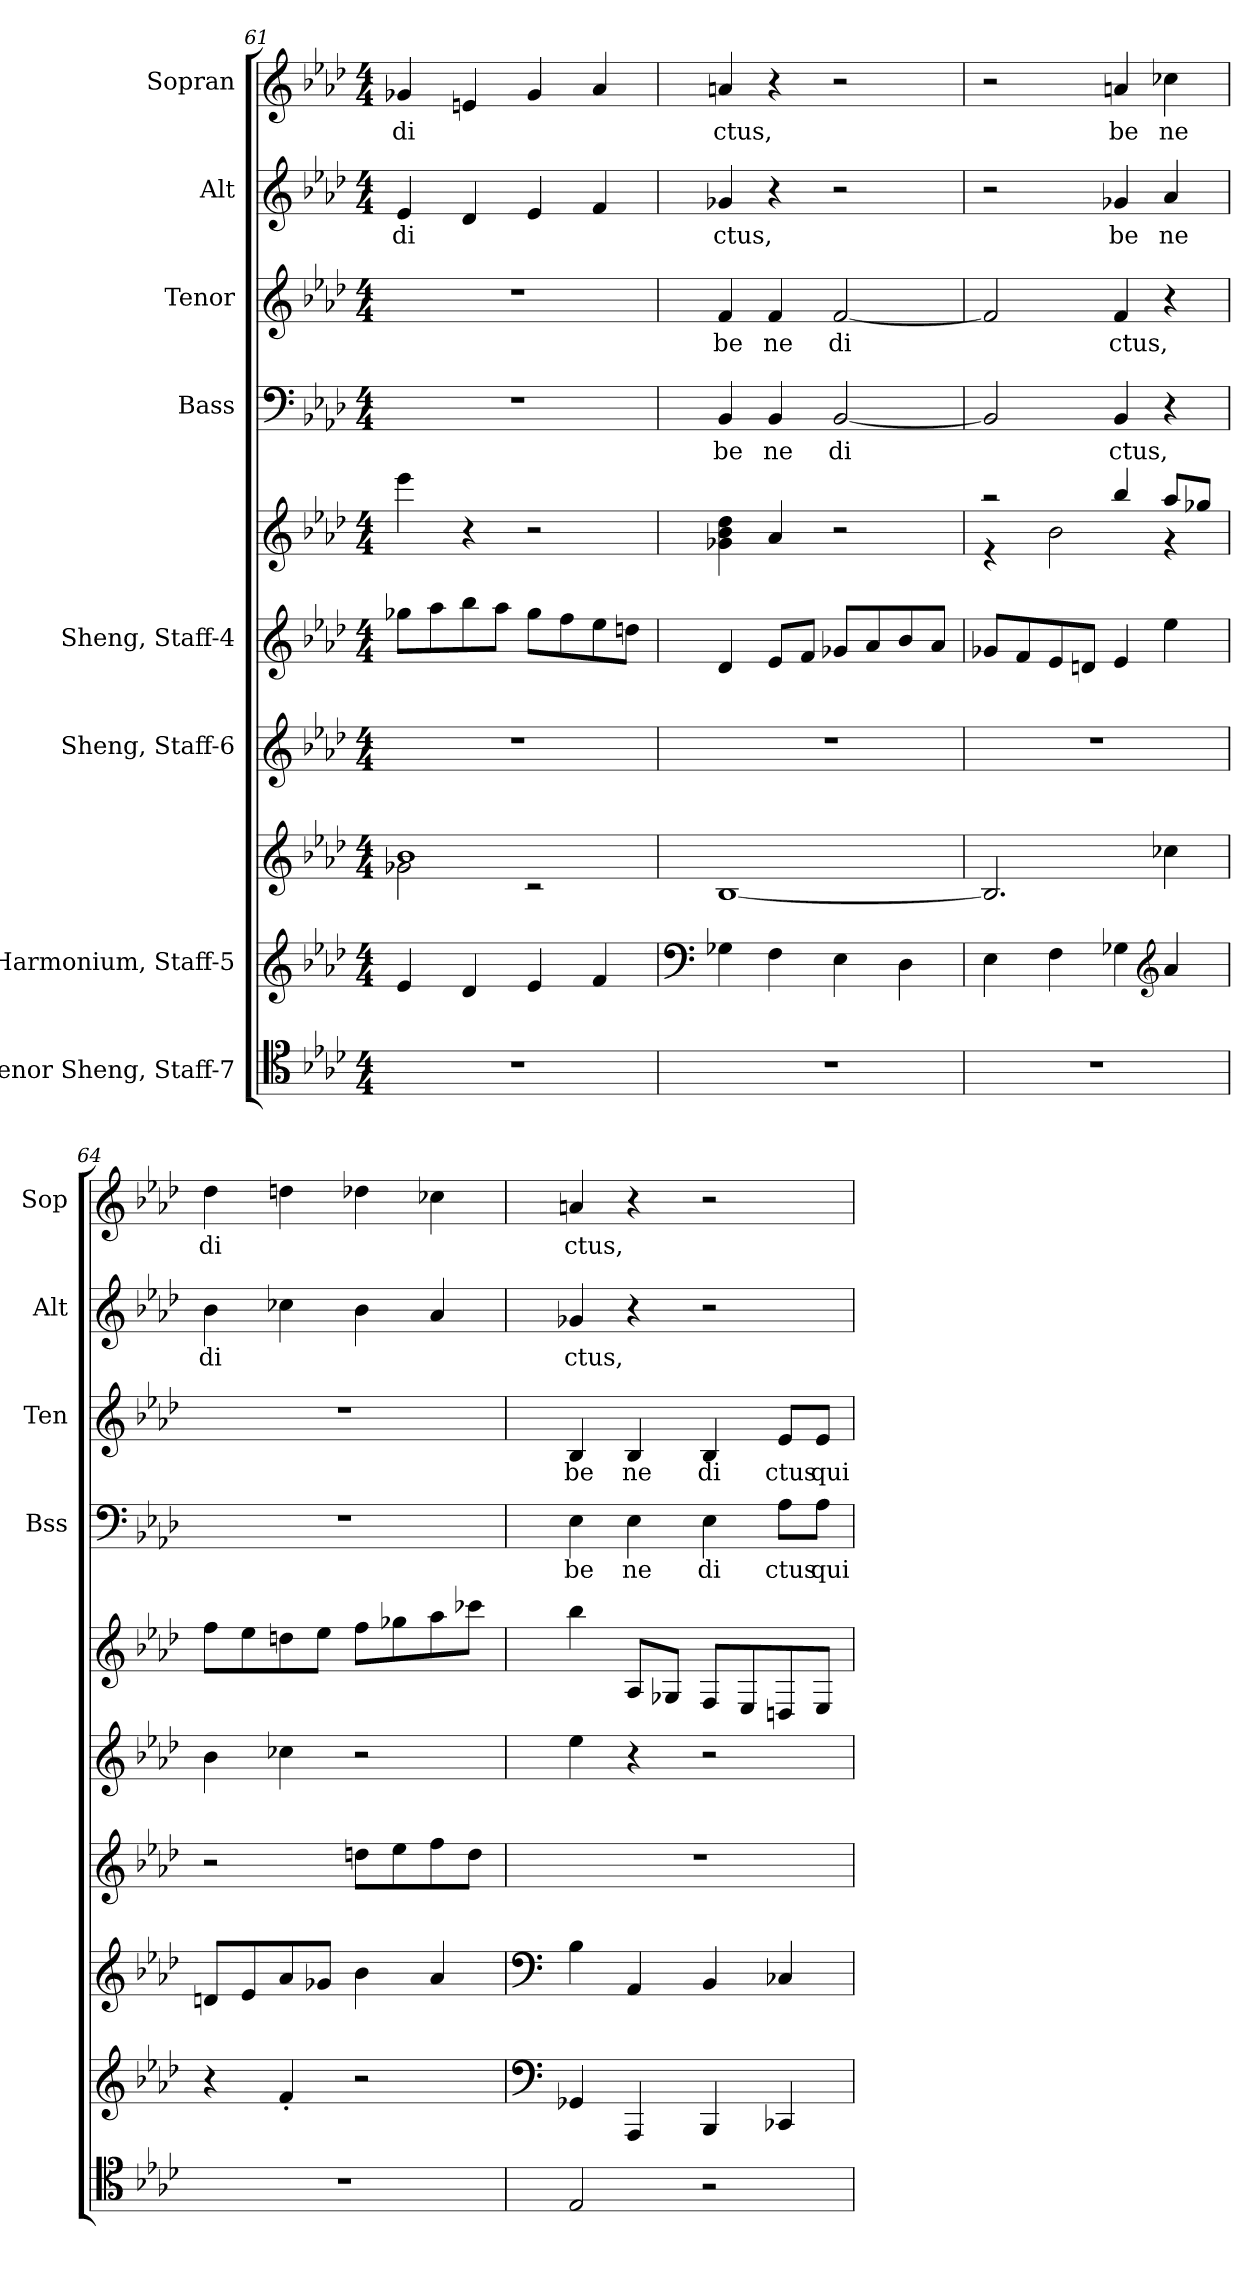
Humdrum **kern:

**kern	**kern	**kern	**kern	**kern	**kern	**kern	**text	**kern	**text	**kern	**text	**kern	**text
*part8	*part7	*part7	*part6	*part5	*part5	*part4	*part4	*part3	*part3	*part2	*part2	*part1	*part1
*staff10	*staff9	*staff8	*staff7	*staff6	*staff5	*staff4	*staff4	*staff3	*staff3	*staff2	*staff2	*staff1	*staff1
*I"Tenor Sheng, Staff-7	*I"Harmonium, Staff-5	*	*I"Sheng, Staff-6	*I"Sheng, Staff-4	*	*I"Bass	*	*I"Tenor	*	*I"Alt	*	*I"Sopran	*
*	*	*	*	*	*	*I'Bss	*	*I'Ten	*	*I'Alt	*	*I'Sop	*
*clefC4	*clefG2	*clefG2	*clefG2	*clefG2	*clefG2	*clefF4	*	*clefG2	*	*clefG2	*	*clefG2	*
*	*	*	*	*	*	*	*	*ITrd4c7	*	*	*	*ITrd2c3	*
*k[b-e-a-d-]	*k[b-e-a-d-]	*k[b-e-a-d-]	*k[b-e-a-d-]	*k[b-e-a-d-]	*k[b-e-a-d-]	*k[b-e-a-d-]	*	*k[b-e-a-d-g-]	*	*k[b-e-a-d-]	*	*k[b-]	*
*M4/4	*M4/4	*M4/4	*M4/4	*M4/4	*M4/4	*M4/4	*	*M4/4	*	*M4/4	*	*M4/4	*
=61	=61	=61	=61	=61	=61	=61	=61	=61	=61	=61	=61	=61	=61
*	*	*^	*	*	*	*	*	*	*	*	*	*	*
1r	4e-/	1b-	2g-X\	1r	8gg-X\L	4eee-\	1r	.	1r	.	4e-/	di	4e-X/	di
.	.	.	.	.	8aa-\	.	.	.	.	.	.	.	.	.
.	4d-/	.	.	.	8bb-\	4r	.	.	.	.	4d-/	.	4c#X/	.
.	.	.	.	.	8aa-\J	.	.	.	.	.	.	.	.	.
.	4e-/	.	2r	.	8gg-\L	2r	.	.	.	.	4e-/	.	4e-/	.
.	.	.	.	.	8ff\	.	.	.	.	.	.	.	.	.
.	4f/	.	.	.	8ee-\	.	.	.	.	.	4f/	.	4f/	.
.	.	.	.	.	8ddn\J	.	.	.	.	.	.	.	.	.
*	*	*v	*v	*	*	*	*	*	*	*	*	*	*	*
=62	=62	=62	=62	=62	=62	=62	=62	=62	=62	=62	=62	=62	=62
*	*clefF4	*	*	*	*	*	*	*	*	*	*	*	*
1r	4G-X\	[1B-	1r	4d-/	4g-X\ 4b-\ 4dd-\	4BB-/	be	4B-/	be	4g-X/	ctus,	4f#X/	ctus,
.	4F\	.	.	8e-/L	4a-/	4BB-/	ne	4B-/	ne	4r	.	4r	.
.	.	.	.	8f/J	.	.	.	.	.	.	.	.	.
.	4E-\	.	.	8g-X/L	2r	[2BB-/	di	[2B-/	di	2r	.	2r	.
.	.	.	.	8a-/	.	.	.	.	.	.	.	.	.
.	4D-\	.	.	8b-/	.	.	.	.	.	.	.	.	.
.	.	.	.	8a-/J	.	.	.	.	.	.	.	.	.
!!LO:PB:g=z
=63	=63	=63	=63	=63	=63	=63	=63	=63	=63	=63	=63	=63	=63
*	*	*	*	*	*^	*	*	*	*	*	*	*	*
1r	4E-\	2.B-/]	1r	8g-X/L	2r	4r	2BB-/]	.	2B-/]	.	2r	.	2r	.
.	.	.	.	8f/	.	.	.	.	.	.	.	.	.	.
.	4F\	.	.	8e-/	.	2b-\	.	.	.	.	.	.	.	.
.	.	.	.	8dn/J	.	.	.	.	.	.	.	.	.	.
.	4G-X\	.	.	4e-/	4bb-/	.	4BB-/	ctus,	4B-/	ctus,	4g-X/	be	4f#X/	be
*	*clefG2	*	*	*	*	*	*	*	*	*	*	*	*	*
.	4a-/	4cc-X\	.	4ee-\	8aa-/L	4r	4r	.	4r	.	4a-/	ne	4a-X\	ne
.	.	.	.	.	8gg-X/J	.	.	.	.	.	.	.	.	.
*	*	*	*	*	*v	*v	*	*	*	*	*	*	*	*
=64	=64	=64	=64	=64	=64	=64	=64	=64	=64	=64	=64	=64	=64
1r	4r	8dn/L	2r	4b-\	8ff\L	1r	.	1r	.	4b-\	di	4b-\	di
.	.	8e-/	.	.	8ee-\	.	.	.	.	.	.	.	.
.	4f'/	8a-/	.	4cc-X\	8ddn\	.	.	.	.	4cc-X\	.	4bn\	.
.	.	8g-X/J	.	.	8ee-\J	.	.	.	.	.	.	.	.
.	2r	4b-\	8ddn\L	2r	8ff\L	.	.	.	.	4b-\	.	4b-X\	.
.	.	.	8ee-\	.	8gg-X\	.	.	.	.	.	.	.	.
.	.	4a-/	8ff\	.	8aa-\	.	.	.	.	4a-/	.	4a-X\	.
.	.	.	8dd\J	.	8ccc-X\J	.	.	.	.	.	.	.	.
=65	=65	=65	=65	=65	=65	=65	=65	=65	=65	=65	=65	=65	=65
*	*clefF4	*clefF4	*	*	*	*	*	*	*	*	*	*	*
2E-/	4GG-X/	4B-\	1r	4ee-\	4bb-\	4E-\	be	4E-/	be	4g-X/	ctus,	4f#X/	ctus,
.	4AAA-/	4AA-/	.	4r	8A-/L	4E-\	ne	4E-/	ne	4r	.	4r	.
.	.	.	.	.	8G-X/J	.	.	.	.	.	.	.	.
2r	4BBB-/	4BB-/	.	2r	8F/L	4E-\	di	4E-/	di	2r	.	2r	.
.	.	.	.	.	8E-/	.	.	.	.	.	.	.	.
.	4CC-X/	4C-X/	.	.	8Dn/	8A-\L	ctus	8A-/L	ctus	.	.	.	.
.	.	.	.	.	8E-/J	8A-\J	qui	8A-/J	qui	.	.	.	.
=	=	=	=	=	=	=	=	=	=	=	=	=	=
*-	*-	*-	*-	*-	*-	*-	*-	*-	*-	*-	*-	*-	*-
